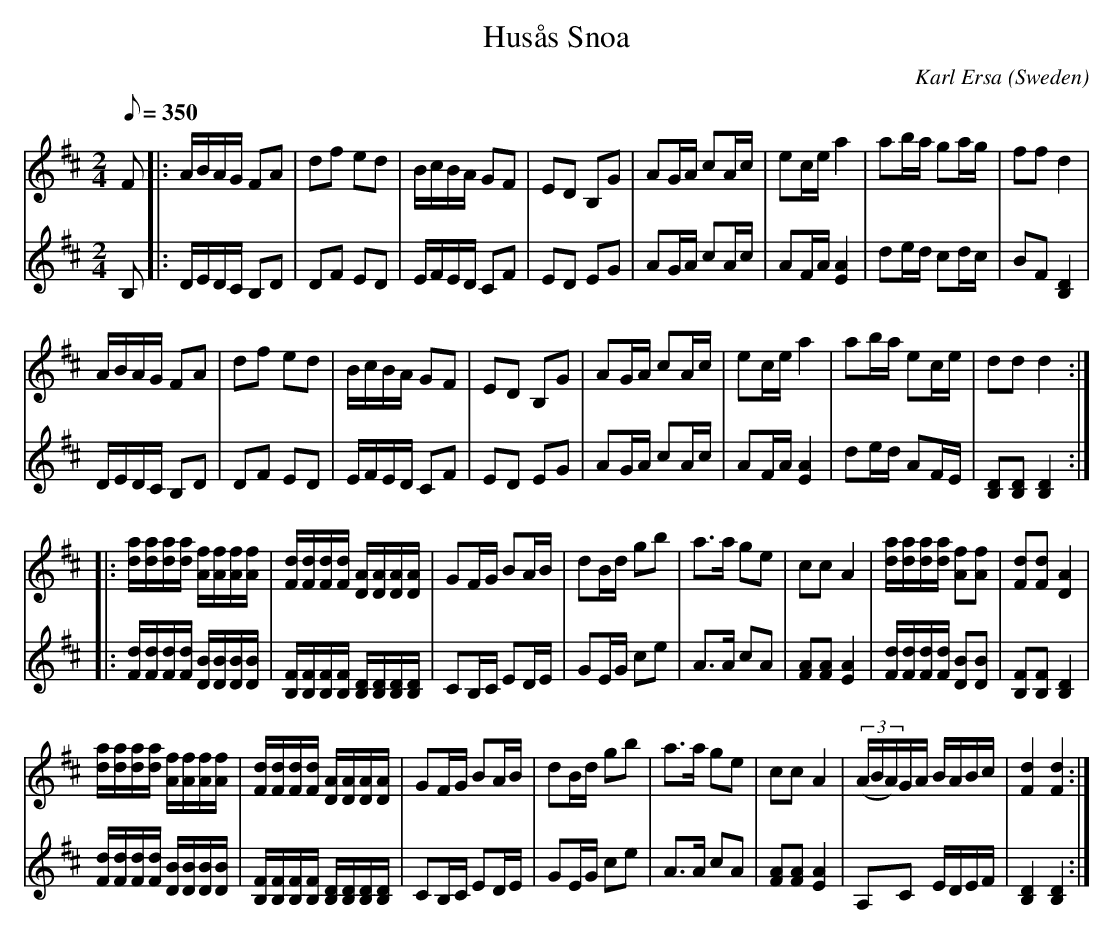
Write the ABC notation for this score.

X:1
T:Husås Snoa
C:Karl Ersa
M:2/4
O:Sweden
Q:1/8=350
K:D major
V:1
F2|:\
ABAG F2A2|d2f2 e2d2|BcBA G2F2|E2D2 B,2G2|\
A2GA c2Ac|e2ce a4|a2ba g2ag|f2f2 d4|
ABAG F2A2|d2f2 e2d2|BcBA G2F2|E2D2 B,2G2|\
A2GA c2Ac|e2ce a4|a2ba e2ce|d2d2 d4::
[ad][ad][ad][ad] [fA][fA][fA][fA]|\
[dF][dF][dF][dF] [AD][AD][AD][AD]|\
G2FG B2AB| d2Bd g2b2|\
a3a g2e2|c2c2 A4|\
[ad][ad][ad][ad] [f2A2][f2A2]|\
[d2F2][d2F2] [A4D4]|
[ad][ad][ad][ad] [fA][fA][fA][fA]|\
[dF][dF][dF][dF] [AD][AD][AD][AD]|\
G2FG B2AB| d2Bd g2b2|\
a3a g2e2|c2c2 A4|\
((3ABA)GA BABc|[d4F4] [d4F4] :|
V:2
B,2|:\
DEDC B,2D2|D2F2 E2D2|EFED C2F2|E2D2 E2G2|\
A2GA c2Ac|A2FA [A4E4]|d2ed c2dc|B2F2 [D4B,4]|
DEDC B,2D2|D2F2 E2D2|EFED C2F2|E2D2 E2G2|\
A2GA c2Ac|A2FA [A4E4]|\
d2ed A2FE|[D2B,2][D2B,2] [D4B,4]::
[dF][dF][dF][dF] [BD][BD][BD][BD]|\
[FB,][FB,][FB,][FB,] [DB,][DB,][DB,][DB,]|\
C2B,C E2DE|G2EG c2e2|\
A3A c2A2|[A2F2][A2F2] [A4E4]|\
[dF][dF][dF][dF] [B2D2][B2D2]|\
[F2B,2][F2B,2] [D4B,4]|
[dF][dF][dF][dF] [BD][BD][BD][BD]|\
[FB,][FB,][FB,][FB,] [DB,][DB,][DB,][DB,]|\
C2B,C E2DE|G2EG c2e2|\
A3A c2A2|[A2F2][A2F2] [A4E4]|\
A,2C2 EDEF|[D4B,4] [D4B,4] :|
